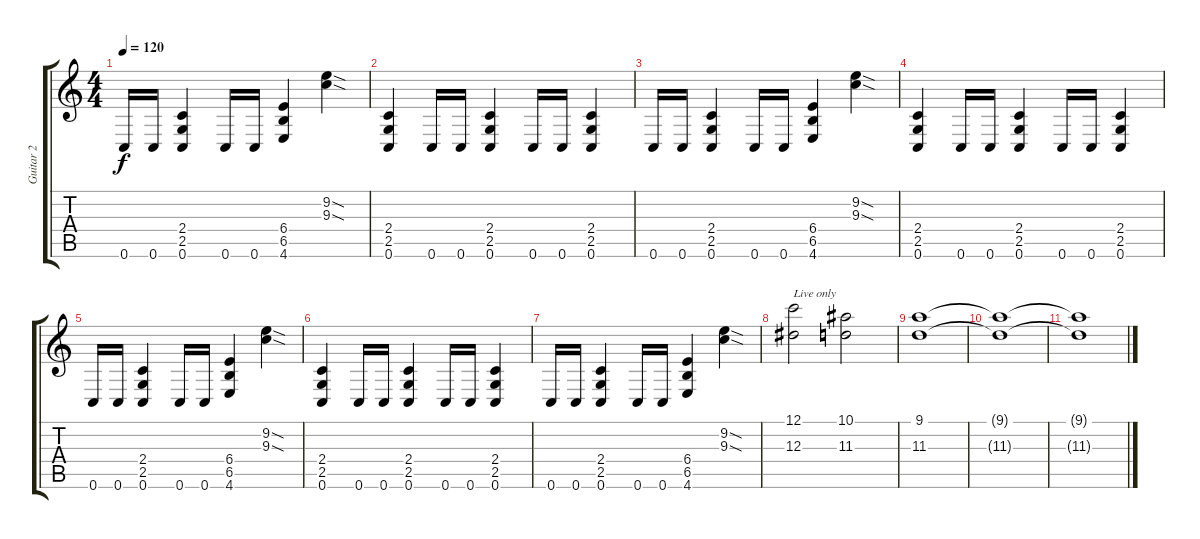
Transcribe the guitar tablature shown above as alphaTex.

\track ("Guitar 2" "Guitar 2") {instrument distortionguitar}
\staff {score tabs}
\tuning (C4 G3 Eb3 Bb2 F2 C2) {hide}
\ts (4 4)
\tempo 120
\clef g2
\ks c
0.6.16{dy f} 0.6.16 (2.4 2.5 0.6).4 0.6.16 0.6.16 (6.4 6.5 4.6).4 (9.2{sod} 9.3{sod}).4 |
(2.4 2.5 0.6).4 0.6.16 0.6.16 (2.4 2.5 0.6).4 0.6.16 0.6.16 (2.4 2.5 0.6).4 |
0.6.16 0.6.16 (2.4 2.5 0.6).4 0.6.16 0.6.16 (6.4 6.5 4.6).4 (9.2{sod} 9.3{sod}).4 |
(2.4 2.5 0.6).4 0.6.16 0.6.16 (2.4 2.5 0.6).4 0.6.16 0.6.16 (2.4 2.5 0.6).4 |
0.6.16 0.6.16 (2.4 2.5 0.6).4 0.6.16 0.6.16 (6.4 6.5 4.6).4 (9.2{sod} 9.3{sod}).4 |
(2.4 2.5 0.6).4 0.6.16 0.6.16 (2.4 2.5 0.6).4 0.6.16 0.6.16 (2.4 2.5 0.6).4 |
0.6.16 0.6.16 (2.4 2.5 0.6).4 0.6.16 0.6.16 (6.4 6.5 4.6).4 (9.2{sod} 9.3{sod}).4 |
\section ("" "")
(12.1 12.3).2{txt "Live only" instrument electricguitarjazz} (10.1 11.3).2 |
(9.1 11.3).1 |
(9.1{t} 11.3{t}).1 |
(9.1{t} 11.3{t}).1
